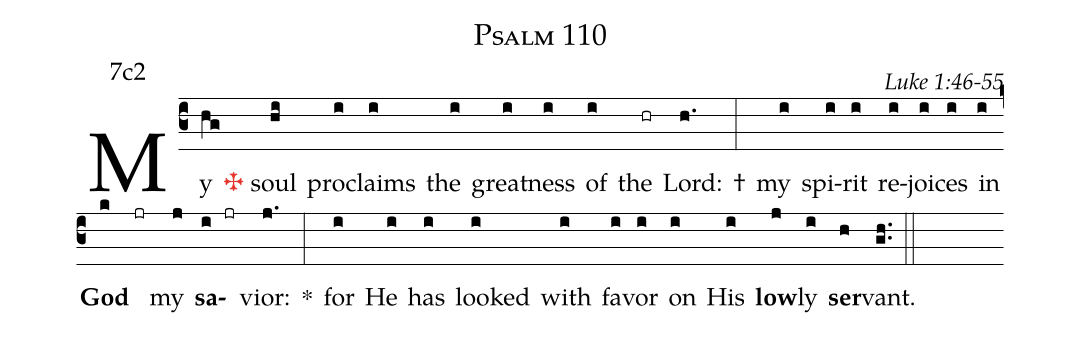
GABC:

name:Psalm 110;
annotation:7c2;
mode:7;
commentary:Luke 1:46-55;
%%
(c3) My(hg) <c><v>\grealtcross</v></c> soul(hi) pro(i)claims(i) the(i) great(i)ness(i) of(i)
the(hr) Lord:(h.) †(:)
my(i) spi(i)rit(i) re(i)joi(i)ces(i) in(i) <b>{God}</b>(k) (jr) my(j) <b>{sa}</b>(i)(jr)vior:(j.) *(:)
for(i) He(i) has(i) looked(i) with(i) fa(i)vor(i) on(i) His(i)
<b>{low}</b>(j)ly(i) <b>{ser}</b>(h)vant.(gh..) (::)
